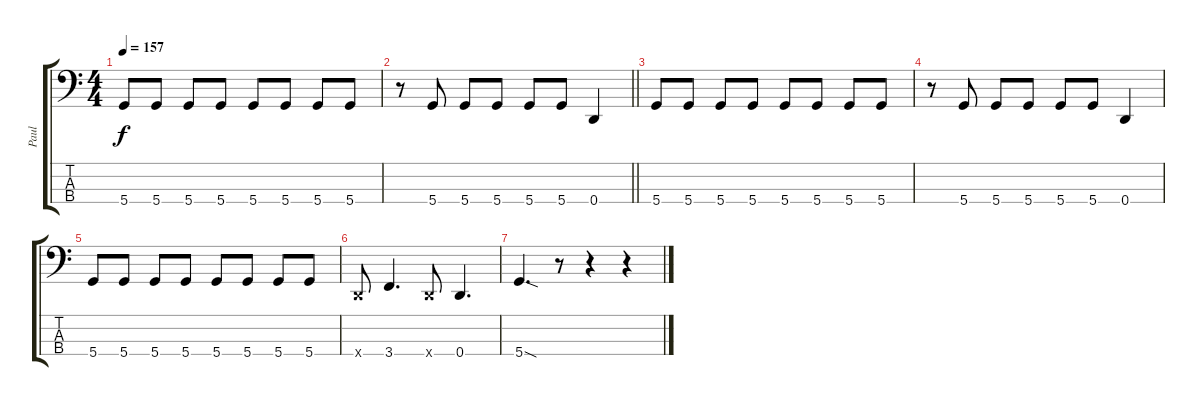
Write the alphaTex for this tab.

\track ("Paul" "Paul") {instrument electricbassfinger}
\staff {score tabs}
\tuning (F2 C2 G1 D1) {hide}
\ts (4 4)
\tempo 157
\clef f4
\ks c
5.4.8{dy f} 5.4.8 5.4.8 5.4.8 5.4.8 5.4.8 5.4.8 5.4.8 |
\barLineRight lightlight
r.8 5.4.8 5.4.8 5.4.8 5.4.8 5.4.8 0.4.4 |
5.4.8 5.4.8 5.4.8 5.4.8 5.4.8 5.4.8 5.4.8 5.4.8 |
r.8 5.4.8 5.4.8 5.4.8 5.4.8 5.4.8 0.4.4 |
5.4.8 5.4.8 5.4.8 5.4.8 5.4.8 5.4.8 5.4.8 5.4.8 |
0.4{x}.8 3.4.4{d} 0.4{x}.8 0.4.4{d} |
5.4{sod}.4{d} r.8 r.4 r.4
